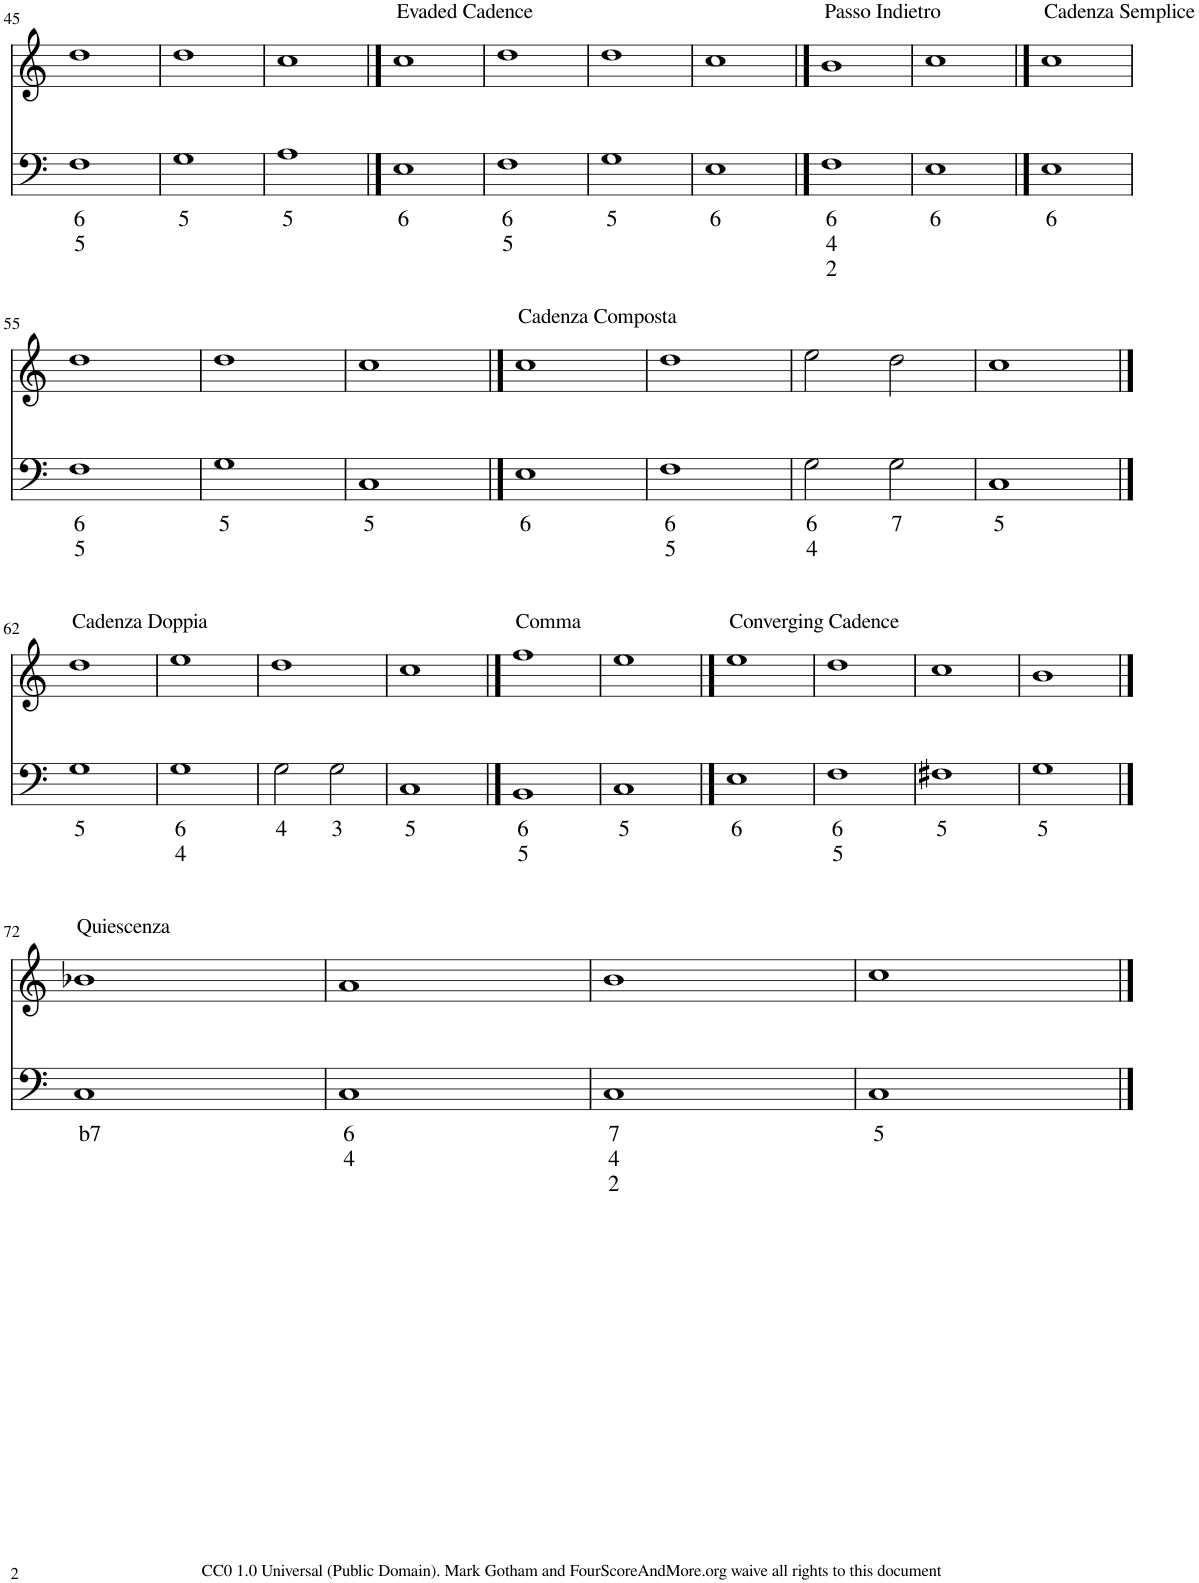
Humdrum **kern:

**kern	**text	**text	**text	**kern
*part2	*part2	*part2	*part2	*part1
*staff2	*staff2	*staff2	*staff2	*staff1
*I"Piano	*	*	*	*I"Piano
*I'Pno	*	*	*	*I'Pno
!!LO:PB:g=z
*clefF4	*	*	*	*clefG2
*k[]	*	*	*	*k[]
*M4/4	*	*	*	*M4/4
=45	=45	=45	=45	=45
!	!LO:LY:b	!LO:LY:b	!	!
1F	6	5	.	1dd
=46	=46	=46	=46	=46
!	!LO:LY:b	!	!	!
1G	5	.	.	1dd
=47	=47	=47	=47	=47
!	!LO:LY:b	!	!	!
1A	5	.	.	1cc
==48	==48	==48	==48	==48
!	!	!	!	!LO:TX:a:t=Evaded Cadence
!	!LO:LY:b	!	!	!
1E	6	.	.	1cc
=49	=49	=49	=49	=49
!	!LO:LY:b	!LO:LY:b	!	!
1F	6	5	.	1dd
=50	=50	=50	=50	=50
!	!LO:LY:b	!	!	!
1G	5	.	.	1dd
=51	=51	=51	=51	=51
!	!LO:LY:b	!	!	!
1E	6	.	.	1cc
==52	==52	==52	==52	==52
!	!	!	!	!LO:TX:a:t=Passo Indietro
!	!LO:LY:b	!LO:LY:b	!LO:LY:b	!
1F	6	4	2	1b
=53	=53	=53	=53	=53
!	!LO:LY:b	!	!	!
1E	6	.	.	1cc
==54	==54	==54	==54	==54
!	!	!	!	!LO:TX:a:t=Cadenza Semplice
!	!LO:LY:b	!	!	!
1E	6	.	.	1cc
!!LO:LB:g=z
=55	=55	=55	=55	=55
!	!LO:LY:b	!LO:LY:b	!	!
1F	6	5	.	1dd
=56	=56	=56	=56	=56
!	!LO:LY:b	!	!	!
1G	5	.	.	1dd
=57	=57	=57	=57	=57
!	!LO:LY:b	!	!	!
1C	5	.	.	1cc
==58	==58	==58	==58	==58
!	!	!	!	!LO:TX:a:t=Cadenza Composta
!	!LO:LY:b	!	!	!
1E	6	.	.	1cc
=59	=59	=59	=59	=59
!	!LO:LY:b	!LO:LY:b	!	!
1F	6	5	.	1dd
=60	=60	=60	=60	=60
!	!LO:LY:b	!LO:LY:b	!	!
2G\	6	4	.	2ee\
!	!LO:LY:b	!	!	!
2G\	7	.	.	2dd\
=61	=61	=61	=61	=61
!	!LO:LY:b	!	!	!
1C	5	.	.	1cc
!!LO:LB:g=z
==62	==62	==62	==62	==62
!	!	!	!	!LO:TX:a:t=Cadenza Doppia
!	!LO:LY:b	!	!	!
1G	5	.	.	1dd
=63	=63	=63	=63	=63
!	!LO:LY:b	!LO:LY:b	!	!
1G	6	4	.	1ee
=64	=64	=64	=64	=64
!	!LO:LY:b	!	!	!
2G\	4	.	.	1dd
!	!LO:LY:b	!	!	!
2G\	3	.	.	.
=65	=65	=65	=65	=65
!	!LO:LY:b	!	!	!
1C	5	.	.	1cc
==66	==66	==66	==66	==66
!	!	!	!	!LO:TX:a:t=Comma
!	!LO:LY:b	!LO:LY:b	!	!
1BB	6	5	.	1ff
=67	=67	=67	=67	=67
!	!LO:LY:b	!	!	!
1C	5	.	.	1ee
==68	==68	==68	==68	==68
!	!	!	!	!LO:TX:a:t=Converging Cadence
!	!LO:LY:b	!	!	!
1E	6	.	.	1ee
=69	=69	=69	=69	=69
!	!LO:LY:b	!LO:LY:b	!	!
1F	6	5	.	1dd
=70	=70	=70	=70	=70
!	!LO:LY:b	!	!	!
1F#X	5	.	.	1cc
=71	=71	=71	=71	=71
!	!LO:LY:b	!	!	!
1G	5	.	.	1b
!!LO:LB:g=z
==72	==72	==72	==72	==72
!	!	!	!	!LO:TX:a:t=Quiescenza
!	!LO:LY:b	!	!	!
1C	b7	.	.	1b-X
=73	=73	=73	=73	=73
!	!LO:LY:b	!LO:LY:b	!	!
1C	6	4	.	1a
=74	=74	=74	=74	=74
!	!LO:LY:b	!LO:LY:b	!LO:LY:b	!
1C	7	4	2	1b
=75	=75	=75	=75	=75
!	!LO:LY:b	!	!	!
1C	5	.	.	1cc
==	==	==	==	==
*-	*-	*-	*-	*-
